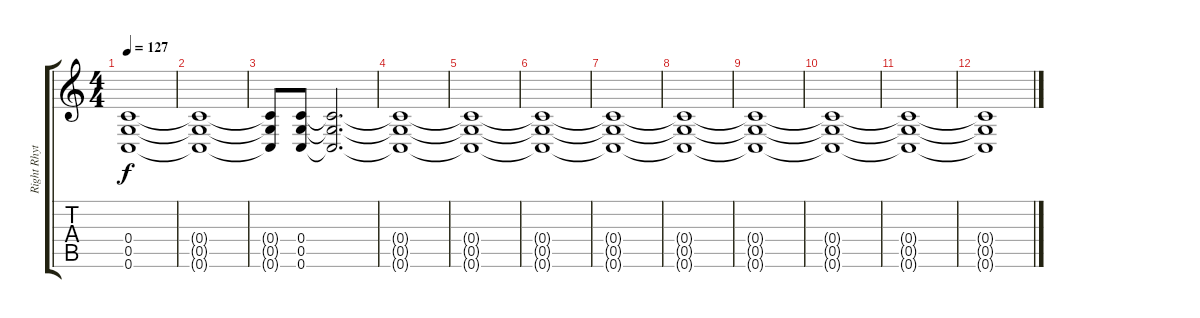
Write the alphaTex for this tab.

\track ("Right Rhythm" "Right Rhyt") {instrument distortionguitar}
\staff {score tabs}
\tuning (D4 A3 F3 C3 G2 C2) {hide}
\ts (4 4)
\tempo 127
\clef g2
\ks c
(0.4 0.5 0.6).1{dy f} |
(0.4{t} 0.5{t} 0.6{t}).1 |
(0.4{t} 0.5{t} 0.6{t}).8 (0.4 0.5 0.6).8 (0.4{t} 0.5{t} 0.6{t}).2{d} |
(0.4{t} 0.5{t} 0.6{t}).1 |
(0.4{t} 0.5{t} 0.6{t}).1{volume 8} |
(0.4{t} 0.5{t} 0.6{t}).1 |
(0.4{t} 0.5{t} 0.6{t}).1 |
(0.4{t} 0.5{t} 0.6{t}).1 |
(0.4{t} 0.5{t} 0.6{t}).1 |
(0.4{t} 0.5{t} 0.6{t}).1{volume 0} |
(0.4{t} 0.5{t} 0.6{t}).1 |
(0.4{t} 0.5{t} 0.6{t}).1
